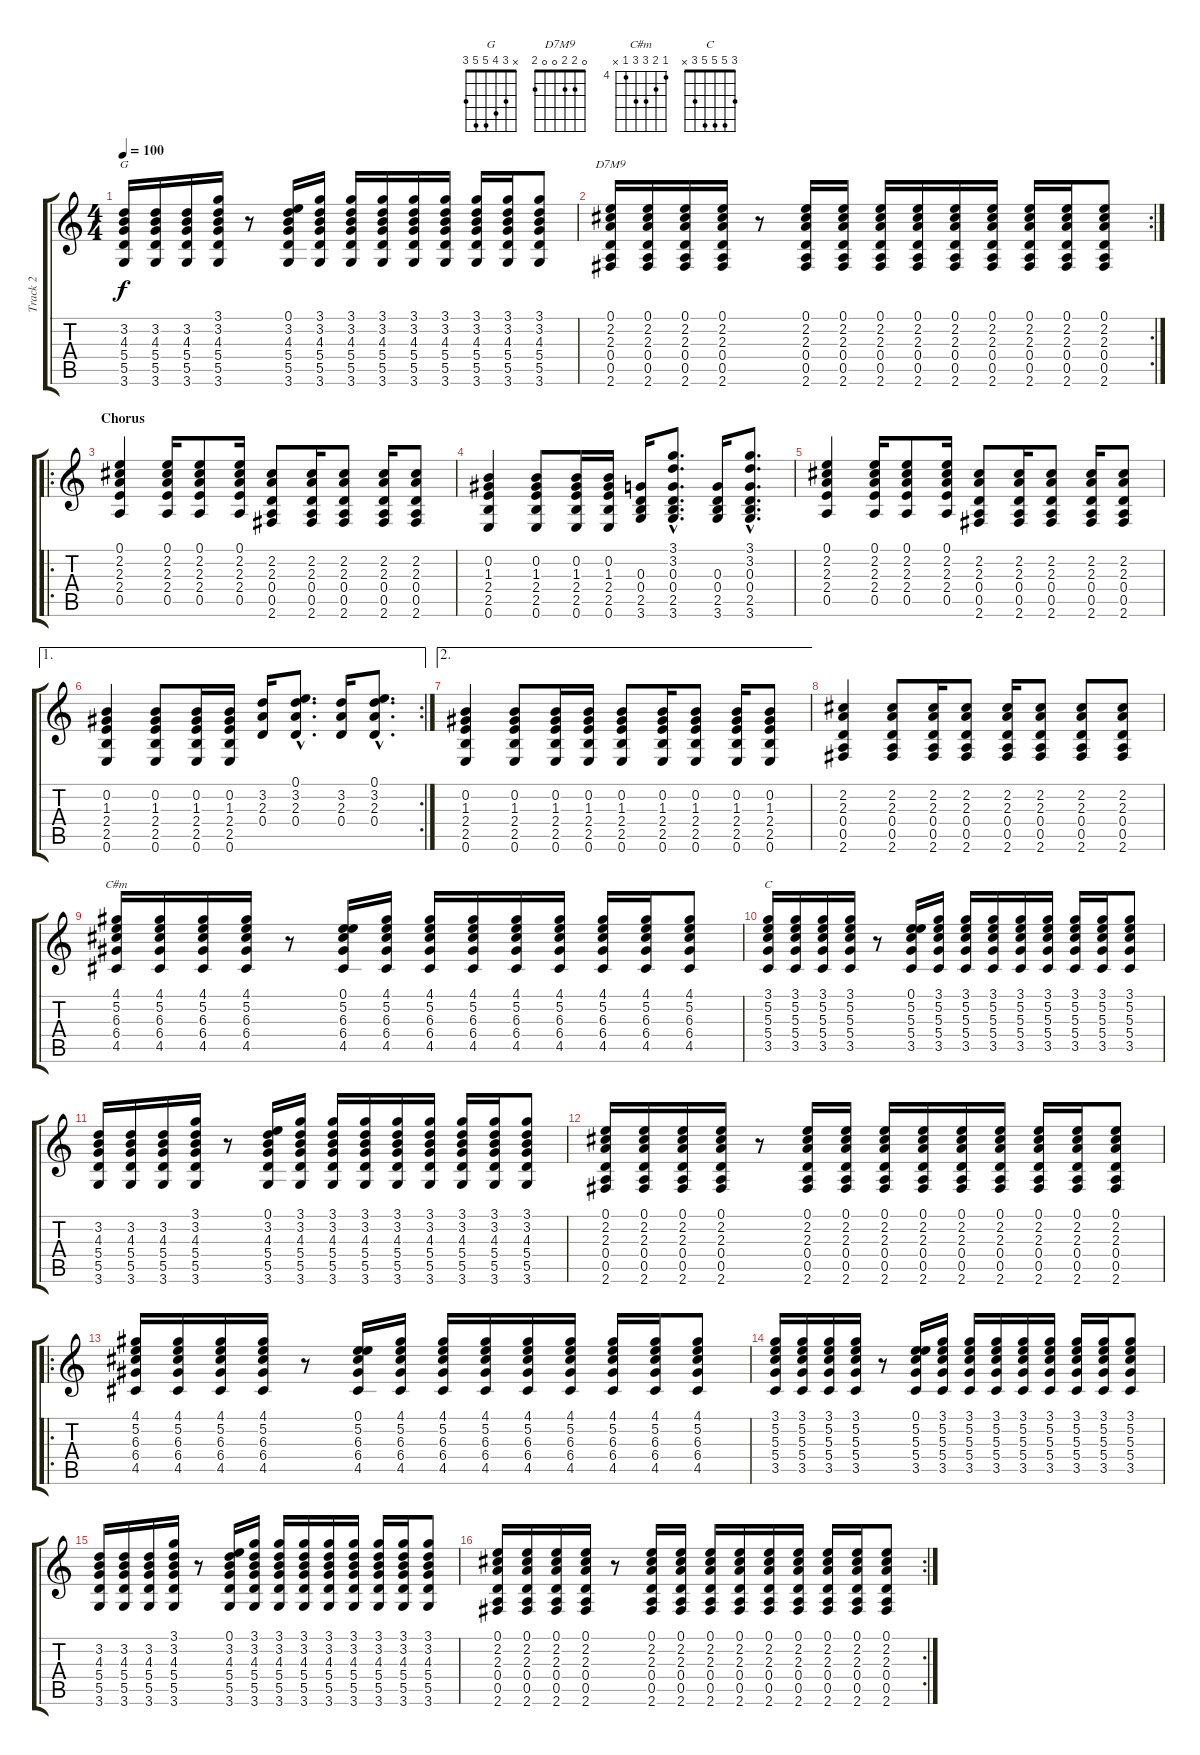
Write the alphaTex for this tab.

\track ("Track 2" "Track 2") {instrument acousticguitarsteel}
\staff {score tabs}
\tuning (E4 B3 G3 D3 A2 E2) {hide}
\chord ("G" x 3 4 5 5 3)
\chord ("D7M9" 0 2 2 0 0 2)
\chord ("C#m" 4 5 6 6 4 x) {firstfret 4}
\chord ("C" 3 5 5 5 3 x)
\ts (4 4)
\tempo 100
\clef g2
\ks c
(3.2 4.3 5.4 5.5 3.6).16{ch "G" dy f} (3.2 4.3 5.4 5.5 3.6).16 (3.2 4.3 5.4 5.5 3.6).16 (3.1 3.2 4.3 5.4 5.5 3.6).16 r.8 (0.1 3.2 4.3 5.4 5.5 3.6).16 (3.1 3.2 4.3 5.4 5.5 3.6).16 (3.1 3.2 4.3 5.4 5.5 3.6).16 (3.1 3.2 4.3 5.4 5.5 3.6).16 (3.1 3.2 4.3 5.4 5.5 3.6).16 (3.1 3.2 4.3 5.4 5.5 3.6).16 (3.1 3.2 4.3 5.4 5.5 3.6).16 (3.1 3.2 4.3 5.4 5.5 3.6).16 (3.1 3.2 4.3 5.4 5.5 3.6).8 |
\rc 2
(0.1 2.2 2.3 0.4 0.5 2.6).16{ch "D7M9"} (0.1 2.2 2.3 0.4 0.5 2.6).16 (0.1 2.2 2.3 0.4 0.5 2.6).16 (0.1 2.2 2.3 0.4 0.5 2.6).16 r.8 (0.1 2.2 2.3 0.4 0.5 2.6).16 (0.1 2.2 2.3 0.4 0.5 2.6).16 (0.1 2.2 2.3 0.4 0.5 2.6).16 (0.1 2.2 2.3 0.4 0.5 2.6).16 (0.1 2.2 2.3 0.4 0.5 2.6).16 (0.1 2.2 2.3 0.4 0.5 2.6).16 (0.1 2.2 2.3 0.4 0.5 2.6).16 (0.1 2.2 2.3 0.4 0.5 2.6).16 (0.1 2.2 2.3 0.4 0.5 2.6).8 |
\ro
\section ("" "Chorus")
(0.1 2.2 2.3 2.4 0.5).4 (0.1 2.2 2.3 2.4 0.5).16 (0.1 2.2 2.3 2.4 0.5).8 (0.1 2.2 2.3 2.4 0.5).16 (2.2 2.3 0.4 0.5 2.6).8 (2.2 2.3 0.4 0.5 2.6).16 (2.2 2.3 0.4 0.5 2.6).8 (2.2 2.3 0.4 0.5 2.6).16 (2.2 2.3 0.4 0.5 2.6).8 |
(0.2 1.3 2.4 2.5 0.6).4 (0.2 1.3 2.4 2.5 0.6).8 (0.2 1.3 2.4 2.5 0.6).16 (0.2 1.3 2.4 2.5 0.6).16 (0.3 0.4 2.5 3.6).16 (3.1{hac} 3.2{hac} 0.3{hac} 0.4{hac} 2.5{hac} 3.6{hac}).8{d} (0.3 0.4 2.5 3.6).16 (3.1{hac} 3.2{hac} 0.3{hac} 0.4{hac} 2.5{hac} 3.6{hac}).8{d} |
(0.1 2.2 2.3 2.4 0.5).4 (0.1 2.2 2.3 2.4 0.5).16 (0.1 2.2 2.3 2.4 0.5).8 (0.1 2.2 2.3 2.4 0.5).16 (2.2 2.3 0.4 0.5 2.6).8 (2.2 2.3 0.4 0.5 2.6).16 (2.2 2.3 0.4 0.5 2.6).8 (2.2 2.3 0.4 0.5 2.6).16 (2.2 2.3 0.4 0.5 2.6).8 |
\ae 1
\rc 2
(0.2 1.3 2.4 2.5 0.6).4 (0.2 1.3 2.4 2.5 0.6).8 (0.2 1.3 2.4 2.5 0.6).16 (0.2 1.3 2.4 2.5 0.6).16 (3.2 2.3 0.4).16 (0.1{hac} 3.2{hac} 2.3{hac} 0.4{hac}).8{d} (3.2 2.3 0.4).16 (0.1{hac} 3.2{hac} 2.3{hac} 0.4{hac}).8{d} |
\ae 2
(0.2 1.3 2.4 2.5 0.6).4 (0.2 1.3 2.4 2.5 0.6).8 (0.2 1.3 2.4 2.5 0.6).16 (0.2 1.3 2.4 2.5 0.6).16 (0.2 1.3 2.4 2.5 0.6).8 (0.2 1.3 2.4 2.5 0.6).16 (0.2 1.3 2.4 2.5 0.6).8 (0.2 1.3 2.4 2.5 0.6).16 (0.2 1.3 2.4 2.5 0.6).8 |
(2.2 2.3 0.4 0.5 2.6).4 (2.2 2.3 0.4 0.5 2.6).8 (2.2 2.3 0.4 0.5 2.6).16 (2.2 2.3 0.4 0.5 2.6).8 (2.2 2.3 0.4 0.5 2.6).16 (2.2 2.3 0.4 0.5 2.6).8 (2.2 2.3 0.4 0.5 2.6).8 (2.2 2.3 0.4 0.5 2.6).8 |
(4.1 5.2 6.3 6.4 4.5).16{ch "C#m"} (4.1 5.2 6.3 6.4 4.5).16 (4.1 5.2 6.3 6.4 4.5).16 (4.1 5.2 6.3 6.4 4.5).16 r.8 (0.1 5.2 6.3 6.4 4.5).16 (4.1 5.2 6.3 6.4 4.5).16 (4.1 5.2 6.3 6.4 4.5).16 (4.1 5.2 6.3 6.4 4.5).16 (4.1 5.2 6.3 6.4 4.5).16 (4.1 5.2 6.3 6.4 4.5).16 (4.1 5.2 6.3 6.4 4.5).16 (4.1 5.2 6.3 6.4 4.5).16 (4.1 5.2 6.3 6.4 4.5).8 |
(3.1 5.2 5.3 5.4 3.5).16{ch "C"} (3.1 5.2 5.3 5.4 3.5).16 (3.1 5.2 5.3 5.4 3.5).16 (3.1 5.2 5.3 5.4 3.5).16 r.8 (0.1 5.2 5.3 5.4 3.5).16 (3.1 5.2 5.3 5.4 3.5).16 (3.1 5.2 5.3 5.4 3.5).16 (3.1 5.2 5.3 5.4 3.5).16 (3.1 5.2 5.3 5.4 3.5).16 (3.1 5.2 5.3 5.4 3.5).16 (3.1 5.2 5.3 5.4 3.5).16 (3.1 5.2 5.3 5.4 3.5).16 (3.1 5.2 5.3 5.4 3.5).8 |
(3.2 4.3 5.4 5.5 3.6).16 (3.2 4.3 5.4 5.5 3.6).16 (3.2 4.3 5.4 5.5 3.6).16 (3.1 3.2 4.3 5.4 5.5 3.6).16 r.8 (0.1 3.2 4.3 5.4 5.5 3.6).16 (3.1 3.2 4.3 5.4 5.5 3.6).16 (3.1 3.2 4.3 5.4 5.5 3.6).16 (3.1 3.2 4.3 5.4 5.5 3.6).16 (3.1 3.2 4.3 5.4 5.5 3.6).16 (3.1 3.2 4.3 5.4 5.5 3.6).16 (3.1 3.2 4.3 5.4 5.5 3.6).16 (3.1 3.2 4.3 5.4 5.5 3.6).16 (3.1 3.2 4.3 5.4 5.5 3.6).8 |
(0.1 2.2 2.3 0.4 0.5 2.6).16 (0.1 2.2 2.3 0.4 0.5 2.6).16 (0.1 2.2 2.3 0.4 0.5 2.6).16 (0.1 2.2 2.3 0.4 0.5 2.6).16 r.8 (0.1 2.2 2.3 0.4 0.5 2.6).16 (0.1 2.2 2.3 0.4 0.5 2.6).16 (0.1 2.2 2.3 0.4 0.5 2.6).16 (0.1 2.2 2.3 0.4 0.5 2.6).16 (0.1 2.2 2.3 0.4 0.5 2.6).16 (0.1 2.2 2.3 0.4 0.5 2.6).16 (0.1 2.2 2.3 0.4 0.5 2.6).16 (0.1 2.2 2.3 0.4 0.5 2.6).16 (0.1 2.2 2.3 0.4 0.5 2.6).8 |
\ro
(4.1 5.2 6.3 6.4 4.5).16 (4.1 5.2 6.3 6.4 4.5).16 (4.1 5.2 6.3 6.4 4.5).16 (4.1 5.2 6.3 6.4 4.5).16 r.8 (0.1 5.2 6.3 6.4 4.5).16 (4.1 5.2 6.3 6.4 4.5).16 (4.1 5.2 6.3 6.4 4.5).16 (4.1 5.2 6.3 6.4 4.5).16 (4.1 5.2 6.3 6.4 4.5).16 (4.1 5.2 6.3 6.4 4.5).16 (4.1 5.2 6.3 6.4 4.5).16 (4.1 5.2 6.3 6.4 4.5).16 (4.1 5.2 6.3 6.4 4.5).8 |
(3.1 5.2 5.3 5.4 3.5).16 (3.1 5.2 5.3 5.4 3.5).16 (3.1 5.2 5.3 5.4 3.5).16 (3.1 5.2 5.3 5.4 3.5).16 r.8 (0.1 5.2 5.3 5.4 3.5).16 (3.1 5.2 5.3 5.4 3.5).16 (3.1 5.2 5.3 5.4 3.5).16 (3.1 5.2 5.3 5.4 3.5).16 (3.1 5.2 5.3 5.4 3.5).16 (3.1 5.2 5.3 5.4 3.5).16 (3.1 5.2 5.3 5.4 3.5).16 (3.1 5.2 5.3 5.4 3.5).16 (3.1 5.2 5.3 5.4 3.5).8 |
(3.2 4.3 5.4 5.5 3.6).16 (3.2 4.3 5.4 5.5 3.6).16 (3.2 4.3 5.4 5.5 3.6).16 (3.1 3.2 4.3 5.4 5.5 3.6).16 r.8 (0.1 3.2 4.3 5.4 5.5 3.6).16 (3.1 3.2 4.3 5.4 5.5 3.6).16 (3.1 3.2 4.3 5.4 5.5 3.6).16 (3.1 3.2 4.3 5.4 5.5 3.6).16 (3.1 3.2 4.3 5.4 5.5 3.6).16 (3.1 3.2 4.3 5.4 5.5 3.6).16 (3.1 3.2 4.3 5.4 5.5 3.6).16 (3.1 3.2 4.3 5.4 5.5 3.6).16 (3.1 3.2 4.3 5.4 5.5 3.6).8 |
\rc 2
(0.1 2.2 2.3 0.4 0.5 2.6).16 (0.1 2.2 2.3 0.4 0.5 2.6).16 (0.1 2.2 2.3 0.4 0.5 2.6).16 (0.1 2.2 2.3 0.4 0.5 2.6).16 r.8 (0.1 2.2 2.3 0.4 0.5 2.6).16 (0.1 2.2 2.3 0.4 0.5 2.6).16 (0.1 2.2 2.3 0.4 0.5 2.6).16 (0.1 2.2 2.3 0.4 0.5 2.6).16 (0.1 2.2 2.3 0.4 0.5 2.6).16 (0.1 2.2 2.3 0.4 0.5 2.6).16 (0.1 2.2 2.3 0.4 0.5 2.6).16 (0.1 2.2 2.3 0.4 0.5 2.6).16 (0.1 2.2 2.3 0.4 0.5 2.6).8
